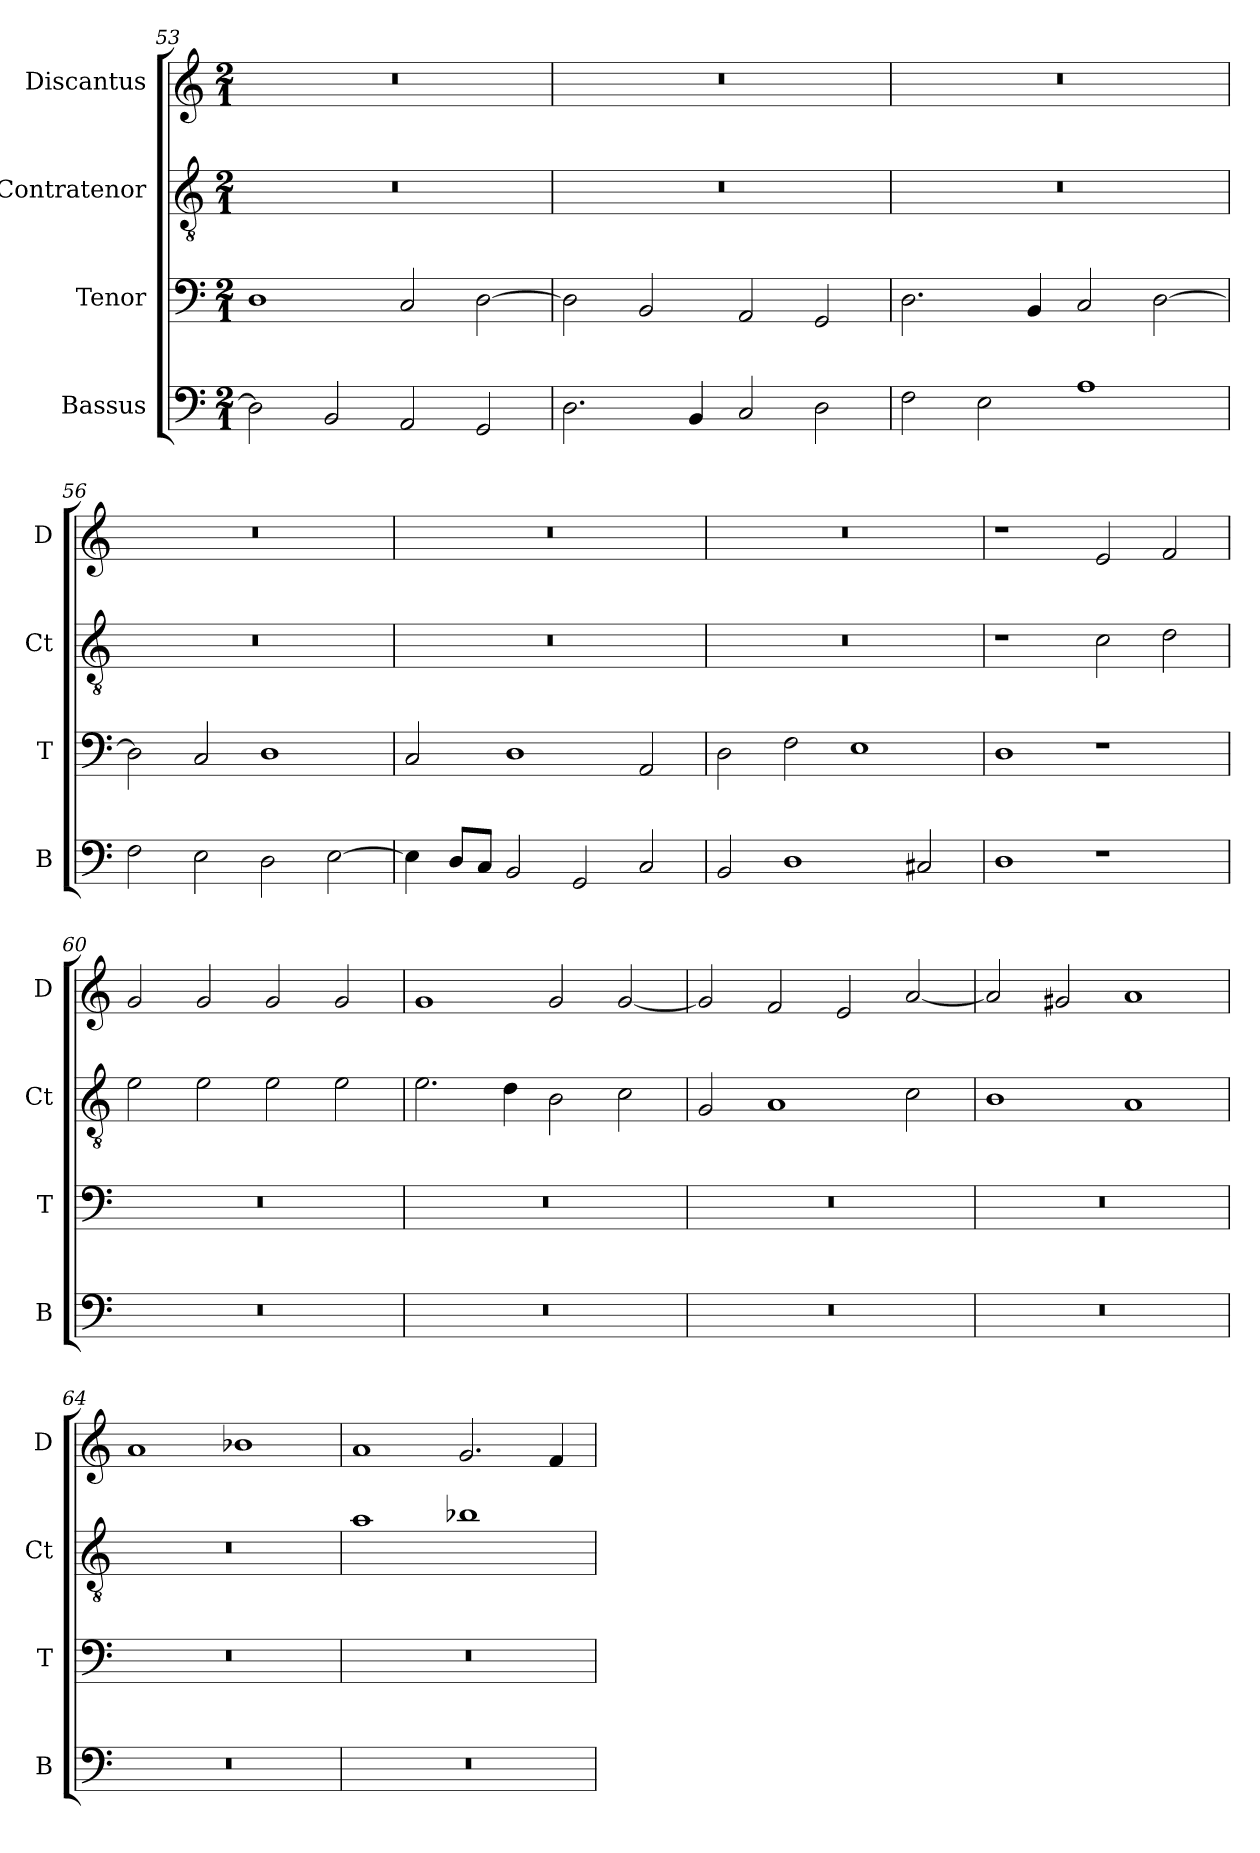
**kern	**kern	**kern	**kern
*part4	*part3	*part2	*part1
*staff4	*staff3	*staff2	*staff1
*I"Bassus	*I"Tenor	*I"Contratenor	*I"Discantus
*I'B	*I'T	*I'Ct	*I'D
*clefF4	*clefF4	*clefGv2	*clefG2
*k[]	*k[]	*k[]	*k[]
*M2/1	*M2/1	*M2/1	*M2/1
=53	=53	=53	=53
2D\]	1D	0r	0r
2BB/	.	.	.
2AA/	2C/	.	.
2GG/	[2D\	.	.
=54	=54	=54	=54
2.D\	2D\]	0r	0r
.	2BB/	.	.
4BB/	.	.	.
2C/	2AA/	.	.
2D\	2GG/	.	.
=55	=55	=55	=55
2F\	2.D\	0r	0r
2E\	.	.	.
.	4BB/	.	.
1A	2C/	.	.
.	[2D\	.	.
=56	=56	=56	=56
2F\	2D\]	0r	0r
2E\	2C/	.	.
2D\	1D	.	.
[2E\	.	.	.
=57	=57	=57	=57
4E\]	2C/	0r	0r
8D/L	.	.	.
8C/J	.	.	.
2BB/	1D	.	.
2GG/	.	.	.
2C/	2AA/	.	.
=58	=58	=58	=58
2BB/	2D\	0r	0r
1D	2F\	.	.
.	1E	.	.
2C#X/	.	.	.
=59	=59	=59	=59
1D	1D	1r	1r
1r	1r	2c\	2e/
.	.	2d\	2f/
=60	=60	=60	=60
0r	0r	2e\	2g/
.	.	2e\	2g/
.	.	2e\	2g/
.	.	2e\	2g/
=61	=61	=61	=61
0r	0r	2.e\	1g
.	.	4d\	.
.	.	2B\	2g/
.	.	2c\	[2g/
=62	=62	=62	=62
0r	0r	2G/	2g/]
.	.	1A	2f/
.	.	.	2e/
.	.	2c\	[2a/
=63	=63	=63	=63
0r	0r	1B	2a/]
.	.	.	2g#X/
.	.	1A	1a
=64	=64	=64	=64
0r	0r	0r	1a
.	.	.	1b-X
=65	=65	=65	=65
0r	0r	1a	1a
.	.	1b-X	2.g/
.	.	.	4f/
=	=	=	=
*-	*-	*-	*-
